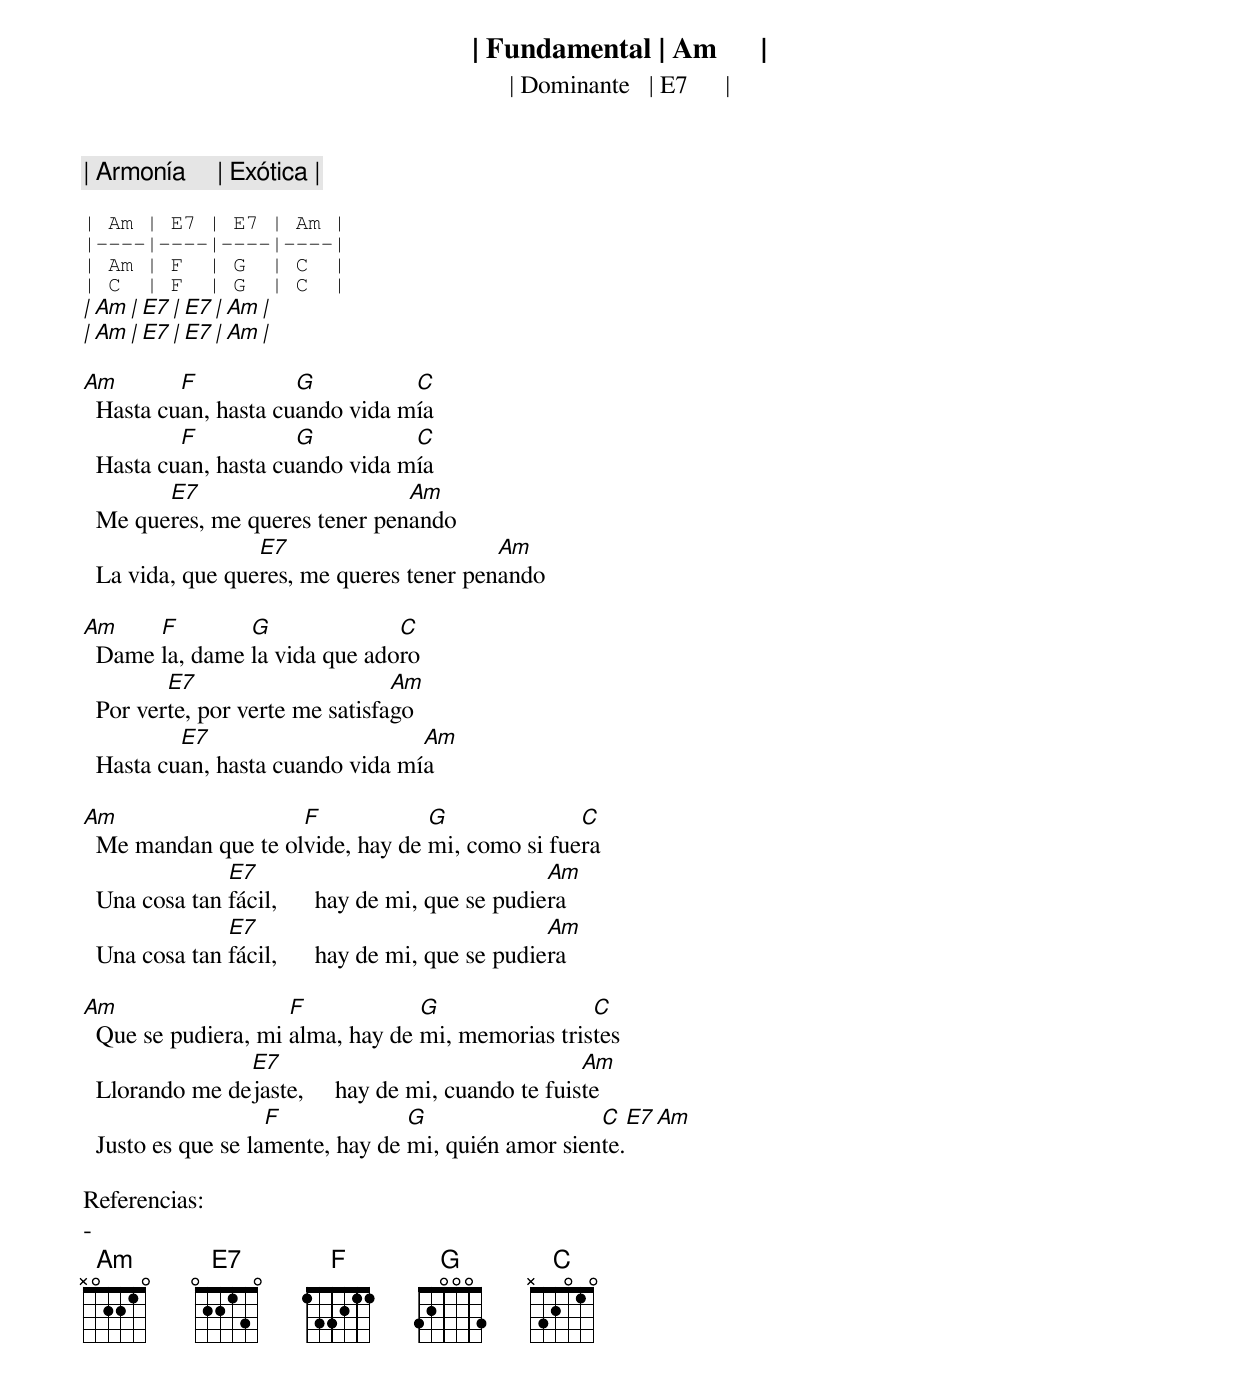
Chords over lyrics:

| Fundamental | Am      |
| Dominante   | E7      |
| Armonía     | Exótica |

| Am | E7 | E7 | Am |
|----|----|----|----|
| Am | F  | G  | C  |
| C  | F  | G  | C  |
| Am | E7 | E7 | Am |
| Am | E7 | E7 | Am |

Am        F           G          C
  Hasta cuan, hasta cuando vida mía
          F           G          C
  Hasta cuan, hasta cuando vida mía
        E7                      Am
  Me queres, me queres tener penando
                  E7                      Am
  La vida, que queres, me queres tener penando

Am     F        G              C
  Dame la, dame la vida que adoro
         E7                      Am
  Por verte, por verte me satisfago
          E7                      Am
  Hasta cuan, hasta cuando vida mía

Am                   F            G              C
  Me mandan que te olvide, hay de mi, como si fuera
               E7                                 Am
  Una cosa tan fácil,      hay de mi, que se pudiera
               E7                                 Am
  Una cosa tan fácil,      hay de mi, que se pudiera

Am                   F            G                C
  Que se pudiera, mi alma, hay de mi, memorias tristes
                E7                                  Am
  Llorando me dejaste,     hay de mi, cuando te fuiste
                    F             G                  C   E7 Am
  Justo es que se lamente, hay de mi, quién amor siente.

Referencias:
-
